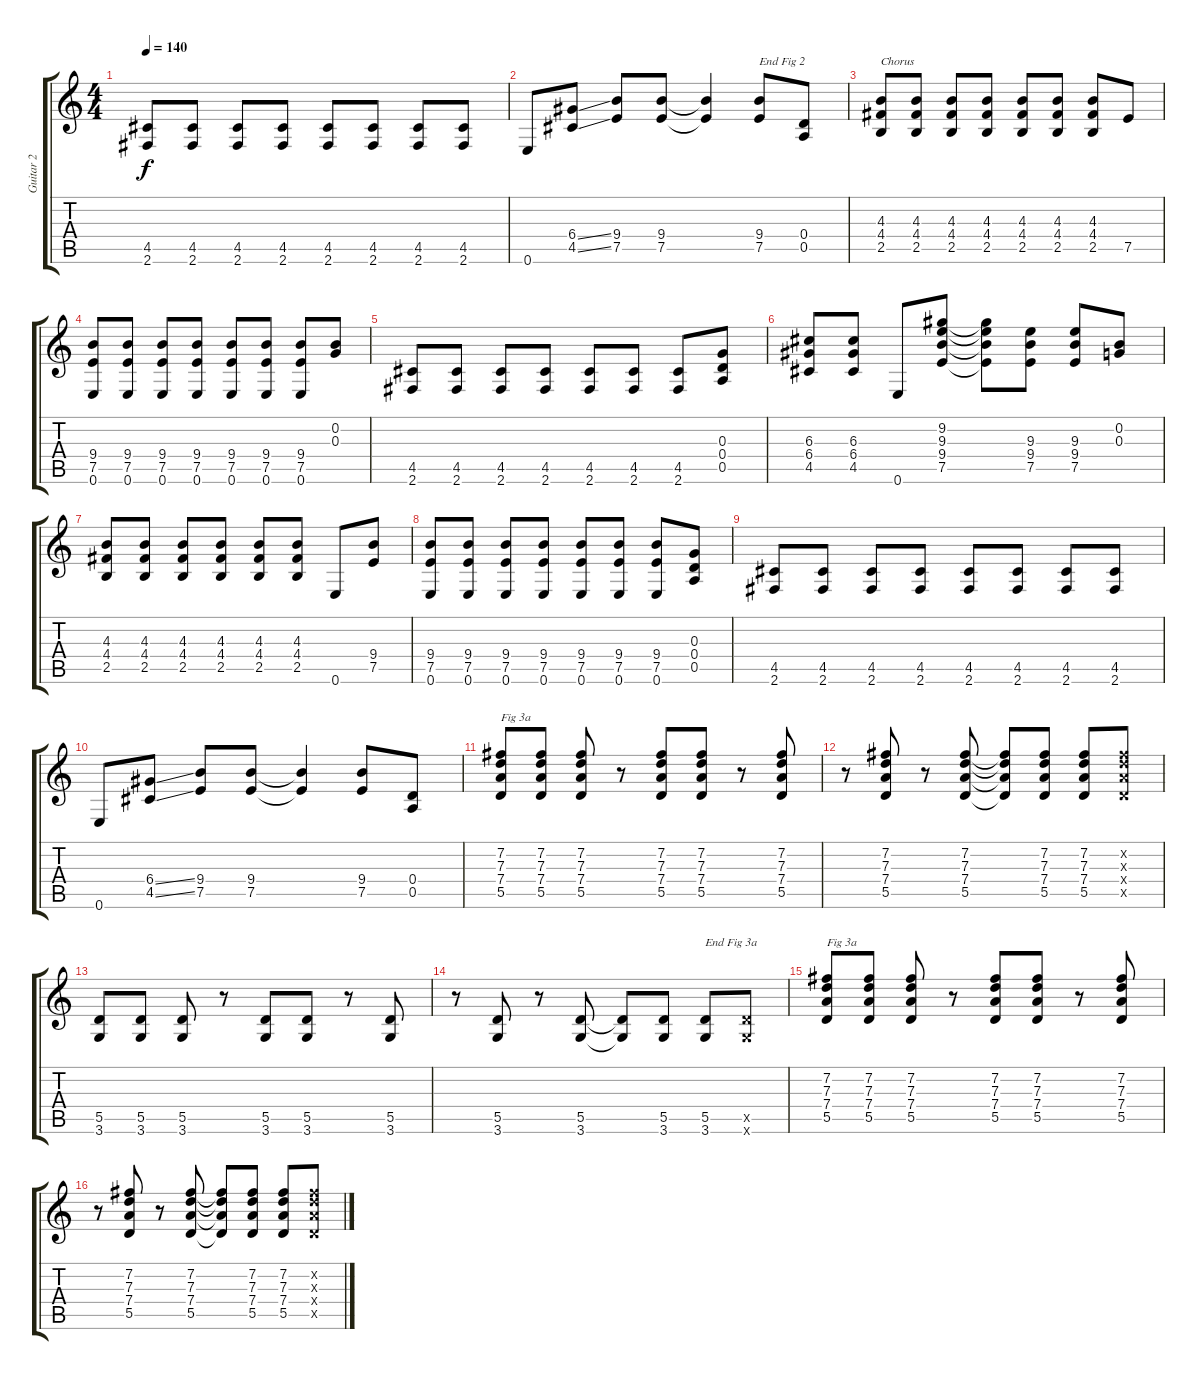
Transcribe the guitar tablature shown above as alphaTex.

\track ("Guitar 2" "Guitar 2") {instrument overdrivenguitar}
\staff {score tabs}
\tuning (E4 B3 G3 D3 A2 E2) {hide}
\ts (4 4)
\tempo 140
\clef g2
\ks c
(4.5 2.6).8{dy f} (4.5 2.6).8 (4.5 2.6).8 (4.5 2.6).8 (4.5 2.6).8 (4.5 2.6).8 (4.5 2.6).8 (4.5 2.6).8 |
0.6.8 (6.4{ss} 4.5{ss}).8 (9.4 7.5).8 (9.4 7.5).8 (9.4{t} 7.5{t}).4 (9.4 7.5).8{txt "End Fig 2"} (0.4 0.5).8 |
(4.3 4.4 2.5).8{txt "Chorus"} (4.3 4.4 2.5).8 (4.3 4.4 2.5).8 (4.3 4.4 2.5).8 (4.3 4.4 2.5).8 (4.3 4.4 2.5).8 (4.3 4.4 2.5).8 7.5.8 |
(9.4 7.5 0.6).8 (9.4 7.5 0.6).8 (9.4 7.5 0.6).8 (9.4 7.5 0.6).8 (9.4 7.5 0.6).8 (9.4 7.5 0.6).8 (9.4 7.5 0.6).8 (0.2 0.3).8 |
(4.5 2.6).8 (4.5 2.6).8 (4.5 2.6).8 (4.5 2.6).8 (4.5 2.6).8 (4.5 2.6).8 (4.5 2.6).8 (0.3 0.4 0.5).8 |
(6.3 6.4 4.5).8 (6.3 6.4 4.5).8 0.6.8 (9.2 9.3 9.4 7.5).8 (9.2{t} 9.3{t} 9.4{t} 7.5{t}).8 (9.3 9.4 7.5).8 (9.3 9.4 7.5).8 (0.2 0.3).8 |
(4.3 4.4 2.5).8 (4.3 4.4 2.5).8 (4.3 4.4 2.5).8 (4.3 4.4 2.5).8 (4.3 4.4 2.5).8 (4.3 4.4 2.5).8 0.6.8 (9.4 7.5).8 |
(9.4 7.5 0.6).8 (9.4 7.5 0.6).8 (9.4 7.5 0.6).8 (9.4 7.5 0.6).8 (9.4 7.5 0.6).8 (9.4 7.5 0.6).8 (9.4 7.5 0.6).8 (0.3 0.4 0.5).8 |
(4.5 2.6).8 (4.5 2.6).8 (4.5 2.6).8 (4.5 2.6).8 (4.5 2.6).8 (4.5 2.6).8 (4.5 2.6).8 (4.5 2.6).8 |
0.6.8 (6.4{ss} 4.5{ss}).8 (9.4 7.5).8 (9.4 7.5).8 (9.4{t} 7.5{t}).4 (9.4 7.5).8 (0.4 0.5).8 |
(7.2 7.3 7.4 5.5).8{txt "Fig 3a" volume 7} (7.2 7.3 7.4 5.5).8 (7.2 7.3 7.4 5.5).8 r.8 (7.2 7.3 7.4 5.5).8 (7.2 7.3 7.4 5.5).8 r.8 (7.2 7.3 7.4 5.5).8 |
r.8 (7.2 7.3 7.4 5.5).8 r.8 (7.2 7.3 7.4 5.5).8 (7.2{t} 7.3{t} 7.4{t} 5.5{t}).8 (7.2 7.3 7.4 5.5).8 (7.2 7.3 7.4 5.5).8 (7.2{x} 7.3{x} 7.4{x} 5.5{x}).8 |
(5.5 3.6).8 (5.5 3.6).8 (5.5 3.6).8 r.8 (5.5 3.6).8 (5.5 3.6).8 r.8 (5.5 3.6).8 |
r.8 (5.5 3.6).8 r.8 (5.5 3.6).8 (5.5{t} 3.6{t}).8 (5.5 3.6).8 (5.5 3.6).8{txt "End Fig 3a"} (5.5{x} 3.6{x}).8 |
(7.2 7.3 7.4 5.5).8{txt "Fig 3a"} (7.2 7.3 7.4 5.5).8 (7.2 7.3 7.4 5.5).8 r.8 (7.2 7.3 7.4 5.5).8 (7.2 7.3 7.4 5.5).8 r.8 (7.2 7.3 7.4 5.5).8 |
r.8 (7.2 7.3 7.4 5.5).8 r.8 (7.2 7.3 7.4 5.5).8 (7.2{t} 7.3{t} 7.4{t} 5.5{t}).8 (7.2 7.3 7.4 5.5).8 (7.2 7.3 7.4 5.5).8 (7.2{x} 7.3{x} 7.4{x} 5.5{x}).8
